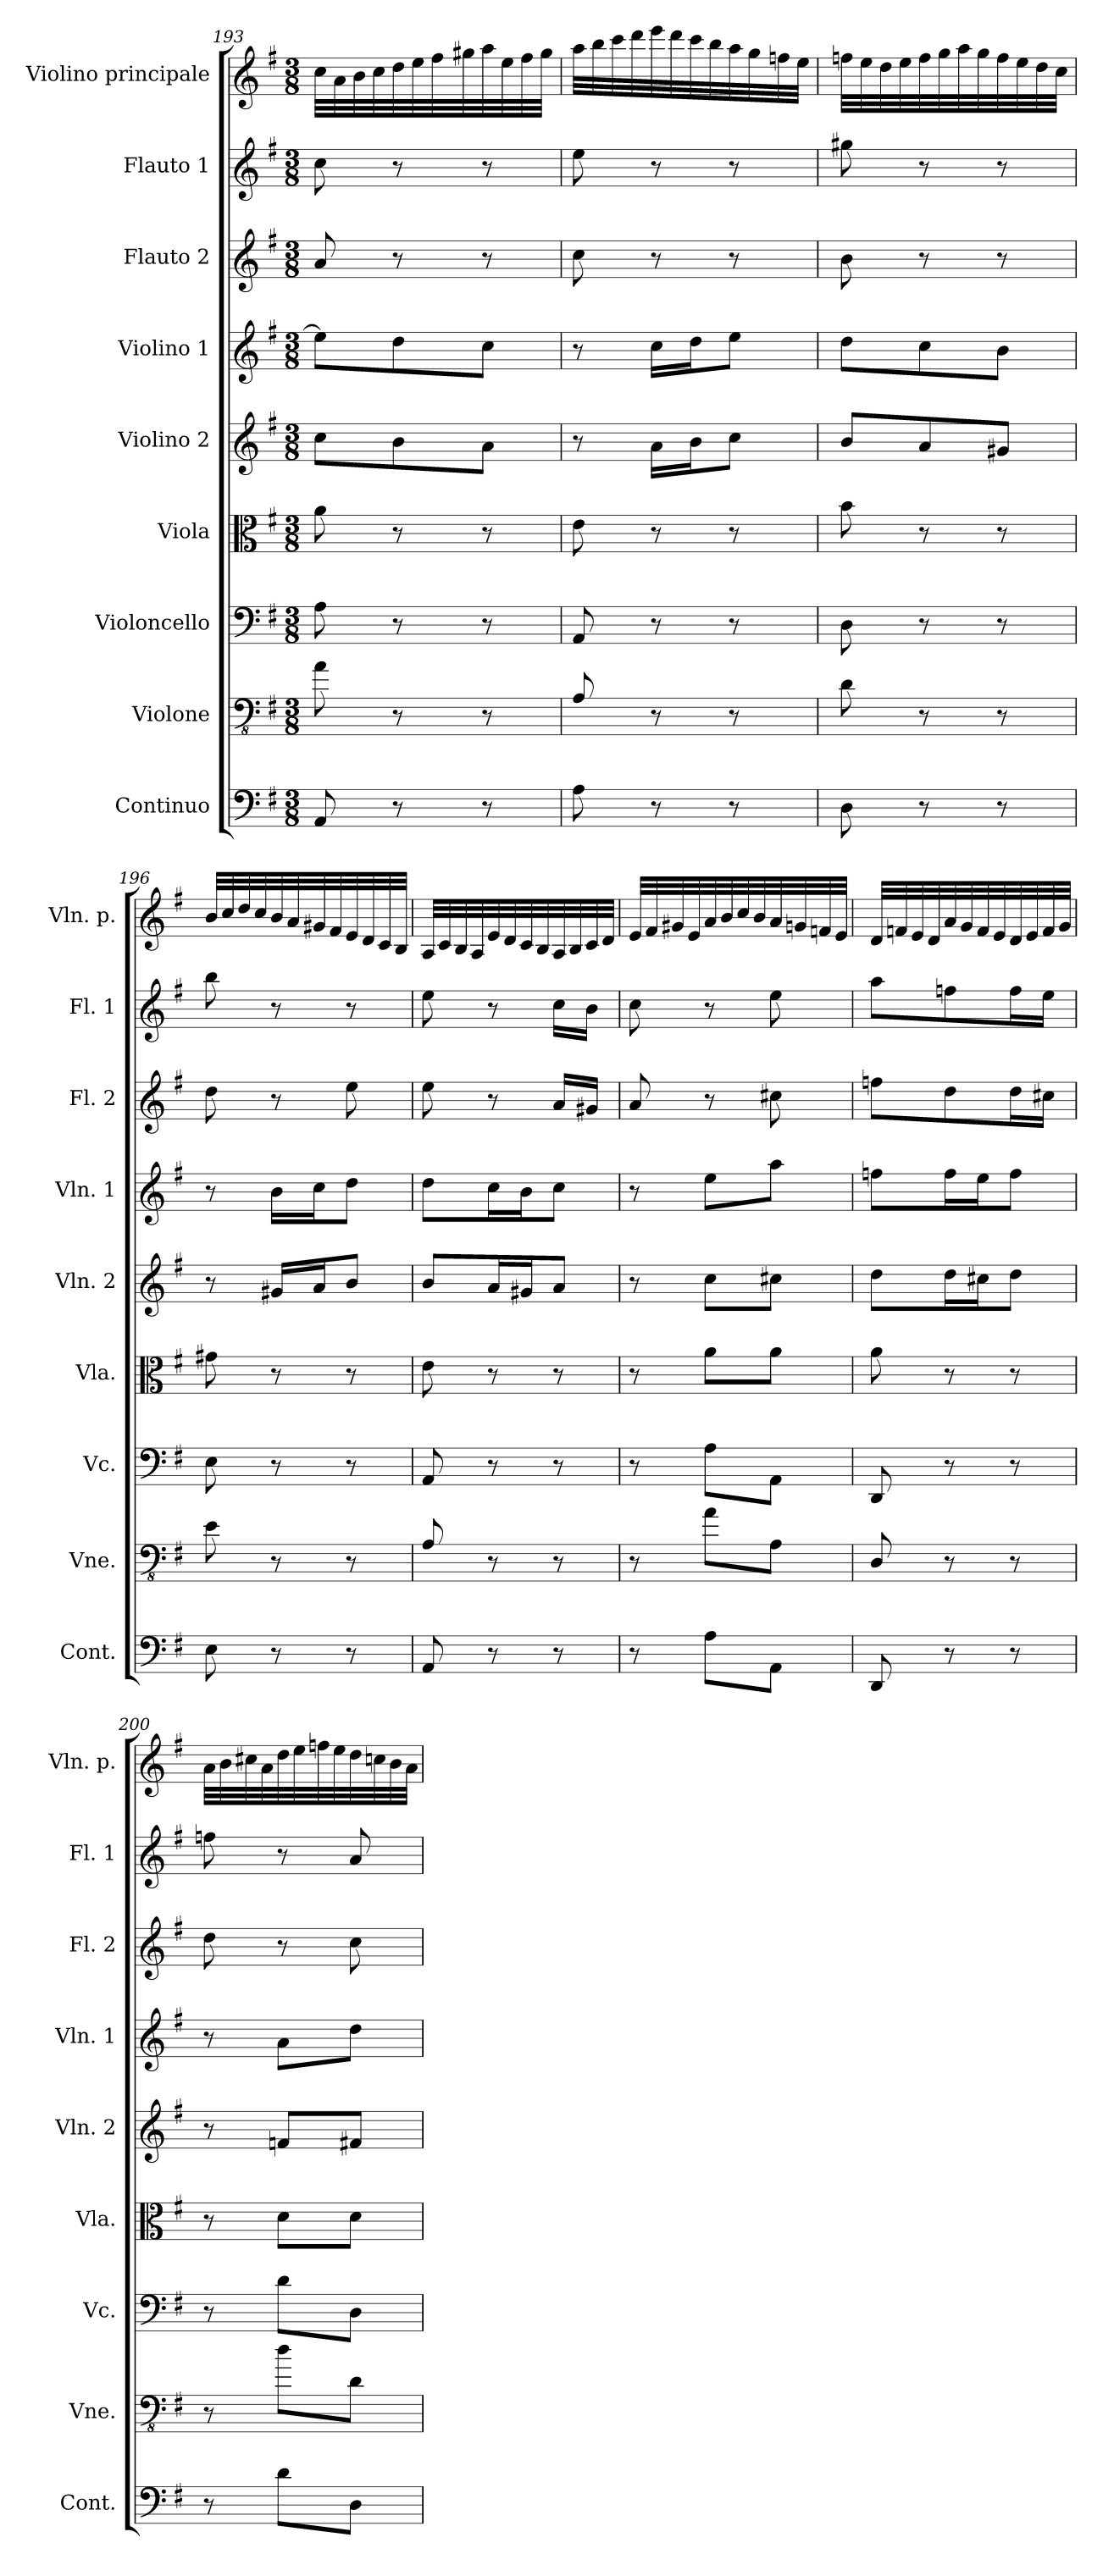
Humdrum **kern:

**kern	**kern	**kern	**kern	**kern	**kern	**kern	**kern	**kern
*part9	*part8	*part7	*part6	*part5	*part4	*part3	*part2	*part1
*staff9	*staff8	*staff7	*staff6	*staff5	*staff4	*staff3	*staff2	*staff1
*I"Continuo	*I"Violone	*I"Violoncello	*I"Viola	*I"Violino 2	*I"Violino 1	*I"Flauto 2	*I"Flauto 1	*I"Violino principale
*I'Cont.	*I'Vne.	*I'Vc.	*I'Vla.	*I'Vln. 2	*I'Vln. 1	*I'Fl. 2	*I'Fl. 1	*I'Vln. p.
*clefF4	*clefFv4	*clefF4	*clefC3	*clefG2	*clefG2	*clefG2	*clefG2	*clefG2
*	*ITrd7c12	*	*	*	*	*	*	*
*k[f#]	*k[f#]	*k[f#]	*k[f#]	*k[f#]	*k[f#]	*k[f#]	*k[f#]	*k[f#]
*M3/8	*M3/8	*M3/8	*M3/8	*M3/8	*M3/8	*M3/8	*M3/8	*M3/8
=193	=193	=193	=193	=193	=193	=193	=193	=193
8AA/	8AA\	8A\	8a\	8cc\L	8ee\L]	8a/	8cc\	32cc\LLL
.	.	.	.	.	.	.	.	32a\
.	.	.	.	.	.	.	.	32b\
.	.	.	.	.	.	.	.	32cc\
8r	8r	8r	8r	8b\	8dd\	8r	8r	32dd\
.	.	.	.	.	.	.	.	32ee\
.	.	.	.	.	.	.	.	32ff#\
.	.	.	.	.	.	.	.	32gg#X\
8r	8r	8r	8r	8a\J	8cc\J	8r	8r	32aa\
.	.	.	.	.	.	.	.	32ee\
.	.	.	.	.	.	.	.	32ff#\
.	.	.	.	.	.	.	.	32gg#\JJJ
=194	=194	=194	=194	=194	=194	=194	=194	=194
8A\	8AAA/	8AA/	8e\	8r	8r	8cc\	8ee\	32aa\LLL
.	.	.	.	.	.	.	.	32bb\
.	.	.	.	.	.	.	.	32ccc\
.	.	.	.	.	.	.	.	32ddd\
8r	8r	8r	8r	16a\LL	16cc\LL	8r	8r	32eee\
.	.	.	.	.	.	.	.	32ddd\
.	.	.	.	16b\J	16dd\J	.	.	32ccc\
.	.	.	.	.	.	.	.	32bb\
8r	8r	8r	8r	8cc\J	8ee\J	8r	8r	32aa\
.	.	.	.	.	.	.	.	32gg\
.	.	.	.	.	.	.	.	32ffn\
.	.	.	.	.	.	.	.	32ee\JJJ
=195	=195	=195	=195	=195	=195	=195	=195	=195
8D\	8DD\	8D\	8b\	8b/L	8dd\L	8b\	8gg#X\	32ffn\LLL
.	.	.	.	.	.	.	.	32ee\
.	.	.	.	.	.	.	.	32dd\
.	.	.	.	.	.	.	.	32ee\
8r	8r	8r	8r	8a/	8cc\	8r	8r	32ff\
.	.	.	.	.	.	.	.	32gg\
.	.	.	.	.	.	.	.	32aa\
.	.	.	.	.	.	.	.	32gg\
8r	8r	8r	8r	8g#X/J	8b\J	8r	8r	32ff\
.	.	.	.	.	.	.	.	32ee\
.	.	.	.	.	.	.	.	32dd\
.	.	.	.	.	.	.	.	32cc\JJJ
=196	=196	=196	=196	=196	=196	=196	=196	=196
8E\	8EE\	8E\	8g#X\	8r	8r	8dd\	8bb\	32b/LLL
.	.	.	.	.	.	.	.	32cc/
.	.	.	.	.	.	.	.	32dd/
.	.	.	.	.	.	.	.	32cc/
8r	8r	8r	8r	16g#X/LL	16b\LL	8r	8r	32b/
.	.	.	.	.	.	.	.	32a/
.	.	.	.	16a/J	16cc\J	.	.	32g#X/
.	.	.	.	.	.	.	.	32f#/
8r	8r	8r	8r	8b/J	8dd\J	8ee\	8r	32e/
.	.	.	.	.	.	.	.	32d/
.	.	.	.	.	.	.	.	32c/
.	.	.	.	.	.	.	.	32B/JJJ
=197	=197	=197	=197	=197	=197	=197	=197	=197
8AA/	8AAA/	8AA/	8e\	8b/L	8dd\L	8ee\	8ee\	32A/LLL
.	.	.	.	.	.	.	.	32c/
.	.	.	.	.	.	.	.	32B/
.	.	.	.	.	.	.	.	32A/
8r	8r	8r	8r	16a/L	16cc\L	8r	8r	32e/
.	.	.	.	.	.	.	.	32d/
.	.	.	.	16g#X/J	16b\J	.	.	32c/
.	.	.	.	.	.	.	.	32B/
8r	8r	8r	8r	8a/J	8cc\J	16a/LL	16cc\LL	32A/
.	.	.	.	.	.	.	.	32B/
.	.	.	.	.	.	16g#X/JJ	16b\JJ	32c/
.	.	.	.	.	.	.	.	32d/JJJ
=198	=198	=198	=198	=198	=198	=198	=198	=198
8r	8r	8r	8r	8r	8r	8a/	8cc\	32e/LLL
.	.	.	.	.	.	.	.	32f#/
.	.	.	.	.	.	.	.	32g#X/
.	.	.	.	.	.	.	.	32e/
8A\L	8AA\L	8A\L	8a\L	8cc\L	8ee\L	8r	8r	32a/
.	.	.	.	.	.	.	.	32b/
.	.	.	.	.	.	.	.	32cc/
.	.	.	.	.	.	.	.	32b/
8AA\J	8AAA\J	8AA\J	8a\J	8cc#X\J	8aa\J	8cc#X\	8ee\	32a/
.	.	.	.	.	.	.	.	32gn/
.	.	.	.	.	.	.	.	32fn/
.	.	.	.	.	.	.	.	32e/JJJ
=199	=199	=199	=199	=199	=199	=199	=199	=199
8DD/	8DDD/	8DD/	8a\	8dd\L	8ffn\L	8ffn\L	8aa\L	32d/LLL
.	.	.	.	.	.	.	.	32fn/
.	.	.	.	.	.	.	.	32e/
.	.	.	.	.	.	.	.	32d/
8r	8r	8r	8r	16dd\L	16ff\L	8dd\	8ffn\	32a/
.	.	.	.	.	.	.	.	32g/
.	.	.	.	16cc#X\J	16ee\J	.	.	32f/
.	.	.	.	.	.	.	.	32e/
8r	8r	8r	8r	8dd\J	8ff\J	16dd\L	16ff\L	32d/
.	.	.	.	.	.	.	.	32e/
.	.	.	.	.	.	16cc#X\JJ	16ee\JJ	32f/
.	.	.	.	.	.	.	.	32g/JJJ
=200	=200	=200	=200	=200	=200	=200	=200	=200
8r	8r	8r	8r	8r	8r	8dd\	8ffn\	32a\LLL
.	.	.	.	.	.	.	.	32b\
.	.	.	.	.	.	.	.	32cc#X\
.	.	.	.	.	.	.	.	32a\
8d\L	8D\L	8d\L	8d\L	8fn/L	8a\L	8r	8r	32dd\
.	.	.	.	.	.	.	.	32ee\
.	.	.	.	.	.	.	.	32ffn\
.	.	.	.	.	.	.	.	32ee\
8D\J	8DD\J	8D\J	8d\J	8f#X/J	8dd\J	8cc\	8a/	32dd\
.	.	.	.	.	.	.	.	32ccn\
.	.	.	.	.	.	.	.	32b\
.	.	.	.	.	.	.	.	32a\JJJ
=	=	=	=	=	=	=	=	=
*-	*-	*-	*-	*-	*-	*-	*-	*-
